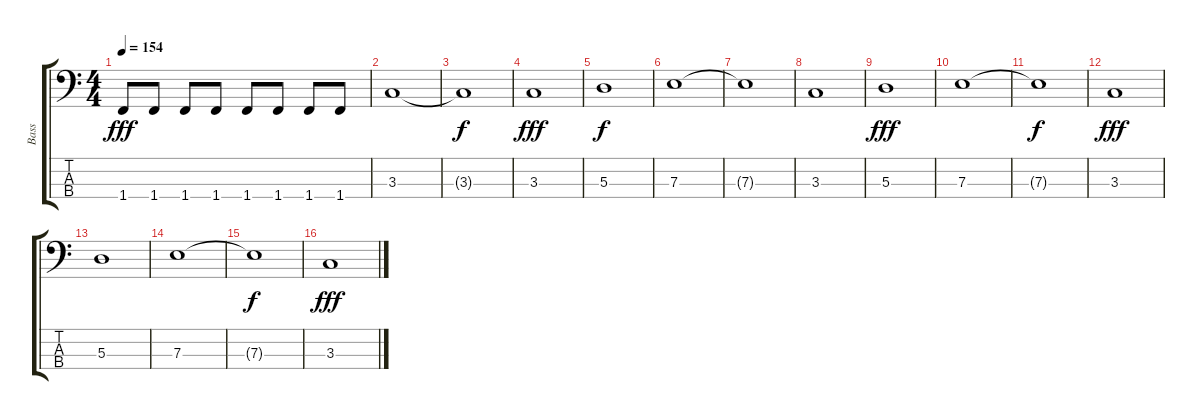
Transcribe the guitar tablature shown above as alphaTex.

\track ("Bass" "Bass") {instrument electricbasspick}
\staff {score tabs}
\tuning (G2 D2 A1 E1) {hide}
\ts (4 4)
\tempo 154
\clef f4
\ks c
1.4.8{dy fff} 1.4.8 1.4.8 1.4.8 1.4.8 1.4.8 1.4.8 1.4.8 |
3.3.1 |
3.3{t}.1{dy f} |
3.3.1{dy fff} |
5.3.1{dy f} |
7.3.1 |
7.3{t}.1 |
3.3.1 |
5.3.1{dy fff} |
7.3.1 |
7.3{t}.1{dy f} |
3.3.1{dy fff} |
5.3.1 |
7.3.1 |
7.3{t}.1{dy f} |
3.3.1{dy fff}
